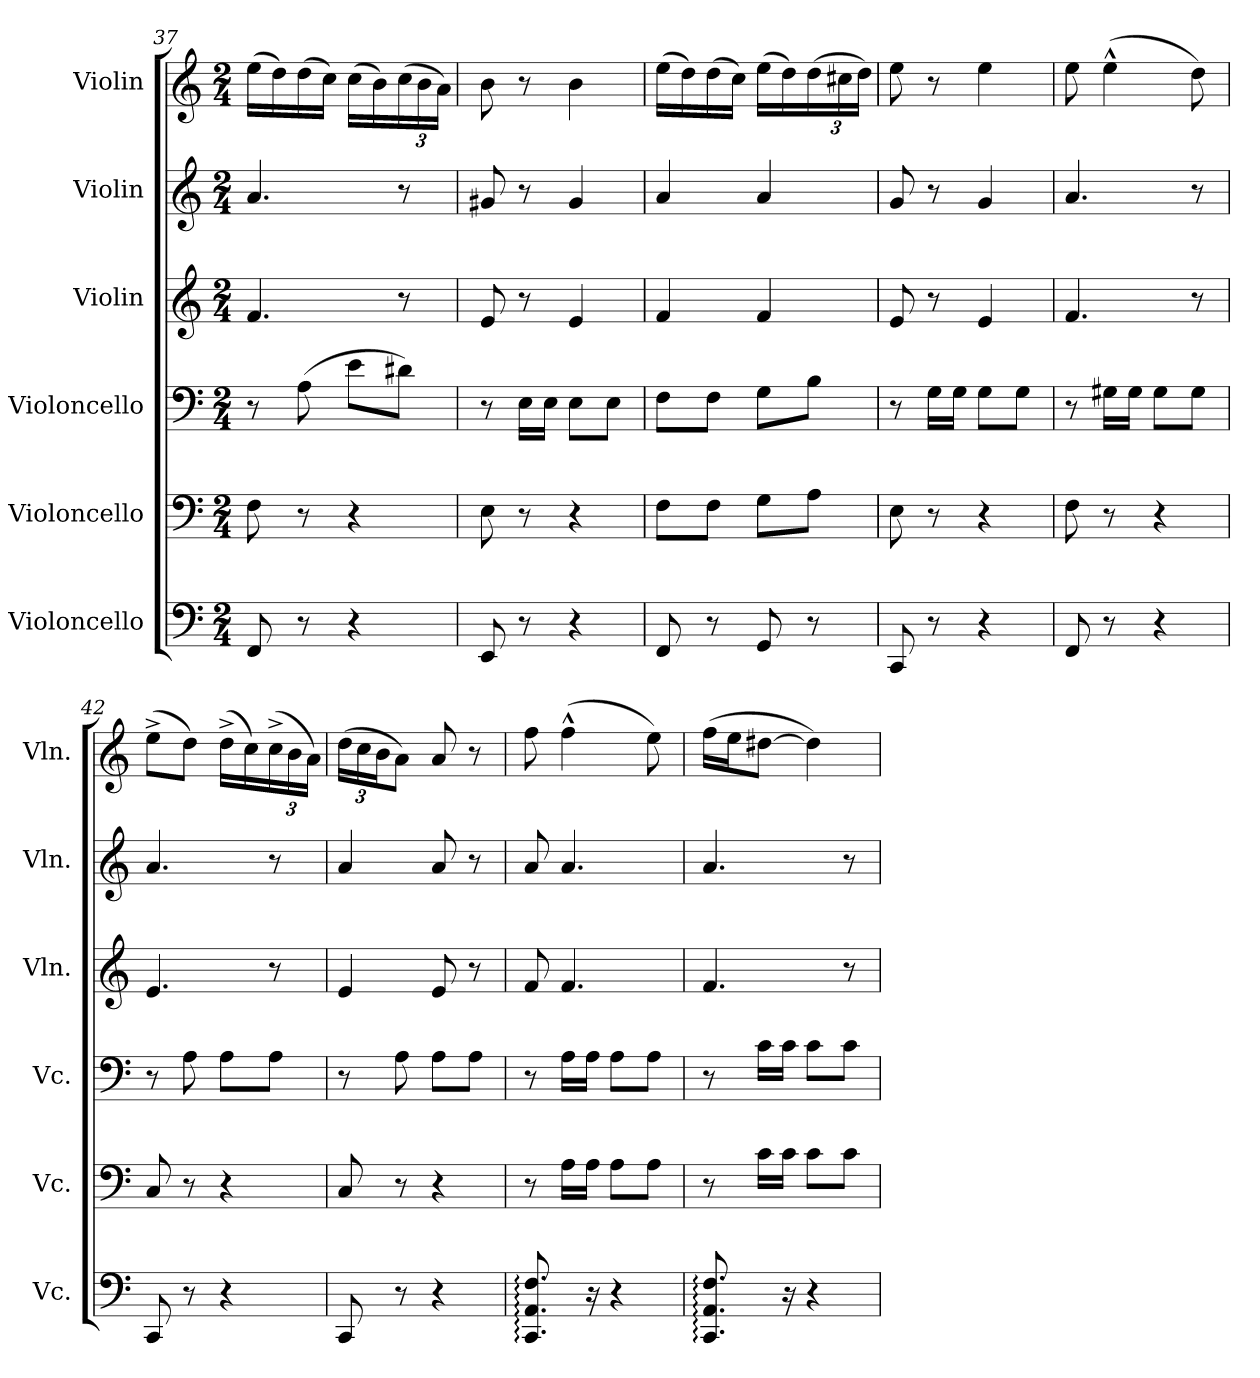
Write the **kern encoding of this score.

**kern	**kern	**kern	**kern	**kern	**kern
*part6	*part5	*part4	*part3	*part2	*part1
*staff6	*staff5	*staff4	*staff3	*staff2	*staff1
*I"Violoncello	*I"Violoncello	*I"Violoncello	*I"Violin	*I"Violin	*I"Violin
*I'Vc.	*I'Vc.	*I'Vc.	*I'Vln.	*I'Vln.	*I'Vln.
*clefF4	*clefF4	*clefF4	*clefG2	*clefG2	*clefG2
*k[]	*k[]	*k[]	*k[]	*k[]	*k[]
*M2/4	*M2/4	*M2/4	*M2/4	*M2/4	*M2/4
=37	=37	=37	=37	=37	=37
8FF/	8F\	8r	4.f/	4.a/	(16ee\LL
.	.	.	.	.	16dd\)
8r	8r	(8A\	.	.	(16dd\
.	.	.	.	.	16cc\JJ)
4r	4r	8e\L	.	.	(16cc\LL
.	.	.	.	.	16b\)
*	*	*	*	*	*Xbrackettup
.	.	8d#X\J)	8r	8r	(24cc\
.	.	.	.	.	24b\
.	.	.	.	.	24a\JJ)
=38	=38	=38	=38	=38	=38
8EE/	8E\	8r	8e/	8g#X/	8b\
8r	8r	16E\LL	8r	8r	8r
.	.	16E\JJ	.	.	.
4r	4r	8E\L	4e/	4g#/	4b\
.	.	8E\J	.	.	.
=39	=39	=39	=39	=39	=39
*	*	*	*	*	*MM70
8FF/	8F\L	8F\L	4f/	4a/	(16ee\LL
.	.	.	.	.	16dd\)
8r	8F\J	8F\J	.	.	(16dd\
.	.	.	.	.	16cc\JJ)
*	*	*	*	*	*MM60
8GG/	8G\L	8G\L	4f/	4a/	(16ee\LL
.	.	.	.	.	16dd\)
*	*	*	*	*	*MM40
8r	8A\J	8B\J	.	.	(24dd\
.	.	.	.	.	24cc#X\
.	.	.	.	.	24dd\JJ)
=40	=40	=40	=40	=40	=40
*	*	*	*	*	*MM90
8CC/	8E\	8r	8e/	8g/	8ee\
8r	8r	16G\LL	8r	8r	8r
.	.	16G\JJ	.	.	.
4r	4r	8G\L	4e/	4g/	4ee\
.	.	8G\J	.	.	.
=41	=41	=41	=41	=41	=41
8FF/	8F\	8r	4.f/	4.a/	8ee\
8r	8r	16G#X\LL	.	.	(4ee^^\
.	.	16G#\JJ	.	.	.
4r	4r	8G#\L	.	.	.
.	.	8G#\J	8r	8r	8dd\)
!!LO:PB:g=z
=42	=42	=42	=42	=42	=42
8CC/	8C/	8r	4.e/	4.a/	(8ee^\L
8r	8r	8A\	.	.	8dd\J)
4r	4r	8A\L	.	.	(16dd^\LL
.	.	.	.	.	16cc\)
.	.	8A\J	8r	8r	(24cc^\
.	.	.	.	.	24b\
.	.	.	.	.	24a\JJ)
=43	=43	=43	=43	=43	=43
8CC/	8C/	8r	4e/	4a/	(24dd\LL
.	.	.	.	.	24cc\
.	.	.	.	.	24b\J
8r	8r	8A\	.	.	8a\J)
4r	4r	8A\L	8e/	8a/	8a/
.	.	8A\J	8r	8r	8r
=44	=44	=44	=44	=44	=44
8.CC/: 8.AA/: 8.F/:	8r	8r	8f/	8a/	8ff\
.	16A\LL	16A\LL	4.f/	4.a/	(4ff^^\
16r	16A\JJ	16A\JJ	.	.	.
4r	8A\L	8A\L	.	.	.
.	8A\J	8A\J	.	.	8ee\)
=45	=45	=45	=45	=45	=45
8.CC/: 8.AA/: 8.F/:	8r	8r	4.f/	4.a/	(16ff\LL
.	.	.	.	.	16ee\J
.	16c\LL	16c\LL	.	.	[8dd#X\J
16r	16c\JJ	16c\JJ	.	.	.
4r	8c\L	8c\L	.	.	4dd#\])
.	8c\J	8c\J	8r	8r	.
=	=	=	=	=	=
*-	*-	*-	*-	*-	*-
